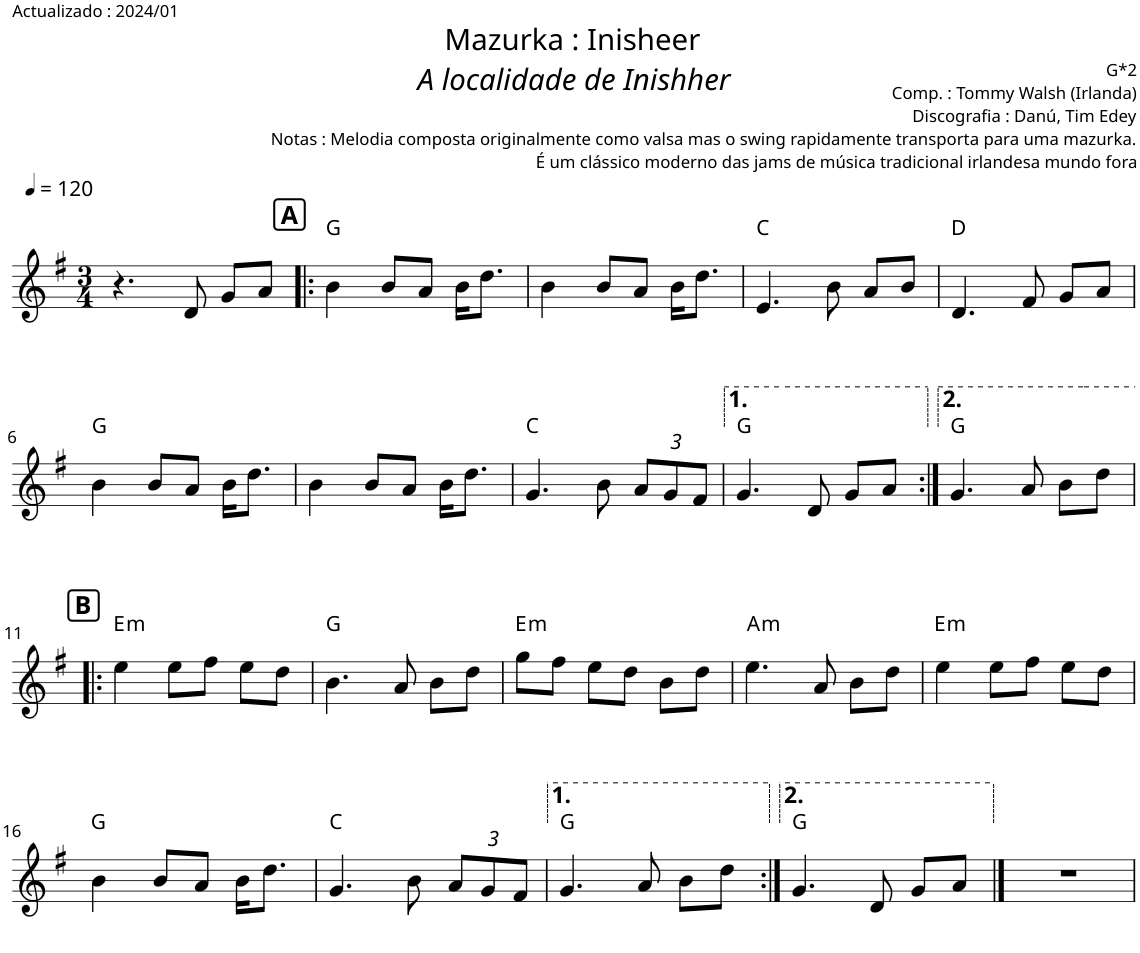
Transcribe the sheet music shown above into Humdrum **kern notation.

**kern	**harte
*part1	*part1
*staff1	*
*I"Piano	*
*I'Pno.	*
*clefG2	*
*k[f#]	*
*M3/4	*
*MM120	*
=1	=1
4.r	.
8d/	.
8g/L	.
8a/J	.
!!LO:REH:place=s1:a:B:cj:fs=12:t=A
=2!|:	=2!|:
4b\	G:maj
8b/L	.
8a/J	.
16b\KL	.
8.dd\J	.
=3	=3
4b\	.
8b/L	.
8a/J	.
16b\KL	.
8.dd\J	.
=4	=4
4.e/	C:maj
8b\	.
8a/L	.
8b/J	.
=5	=5
4.d/	D:maj
8f#/	.
8g/L	.
8a/J	.
!!LO:LB:g=z
=6	=6
4b\	G:maj
8b/L	.
8a/J	.
16b\KL	.
8.dd\J	.
=7	=7
4b\	.
8b/L	.
8a/J	.
16b\KL	.
8.dd\J	.
=8	=8
4.g/	C:maj
8b\	.
*Xbrackettup	*
12a/L	.
12g/	.
12f#/J	.
=9	=9
4.g/	G:maj
8d/	.
8g/L	.
8a/J	.
=10:|!	=10:|!
4.g/	G:maj
8a/	.
8b\L	.
8dd\J	.
!!LO:LB:g=z
!!LO:REH:place=s1:a:B:cj:fs=12:t=B
=11!|:	=11!|:
!	!LO:H:kt=m
4ee\	E:min
8ee\L	.
8ff#\J	.
8ee\L	.
8dd\J	.
=12	=12
4.b\	G:maj
8a/	.
8b\L	.
8dd\J	.
=13	=13
!	!LO:H:kt=m
8gg\L	E:min
8ff#\J	.
8ee\L	.
8dd\J	.
8b\L	.
8dd\J	.
=14	=14
!	!LO:H:kt=m
4.ee\	A:min
8a/	.
8b\L	.
8dd\J	.
=15	=15
!	!LO:H:kt=m
4ee\	E:min
8ee\L	.
8ff#\J	.
8ee\L	.
8dd\J	.
!!LO:LB:g=z
=16	=16
4b\	G:maj
8b/L	.
8a/J	.
16b\KL	.
8.dd\J	.
=17	=17
4.g/	C:maj
8b\	.
12a/L	.
12g/	.
12f#/J	.
=18	=18
4.g/	G:maj
8a/	.
8b\L	.
8dd\J	.
=19:|!	=19:|!
4.g/	G:maj
8d/	.
8g/L	.
8a/J	.
==20	==20
2.r	.
=	=
*-	*-
